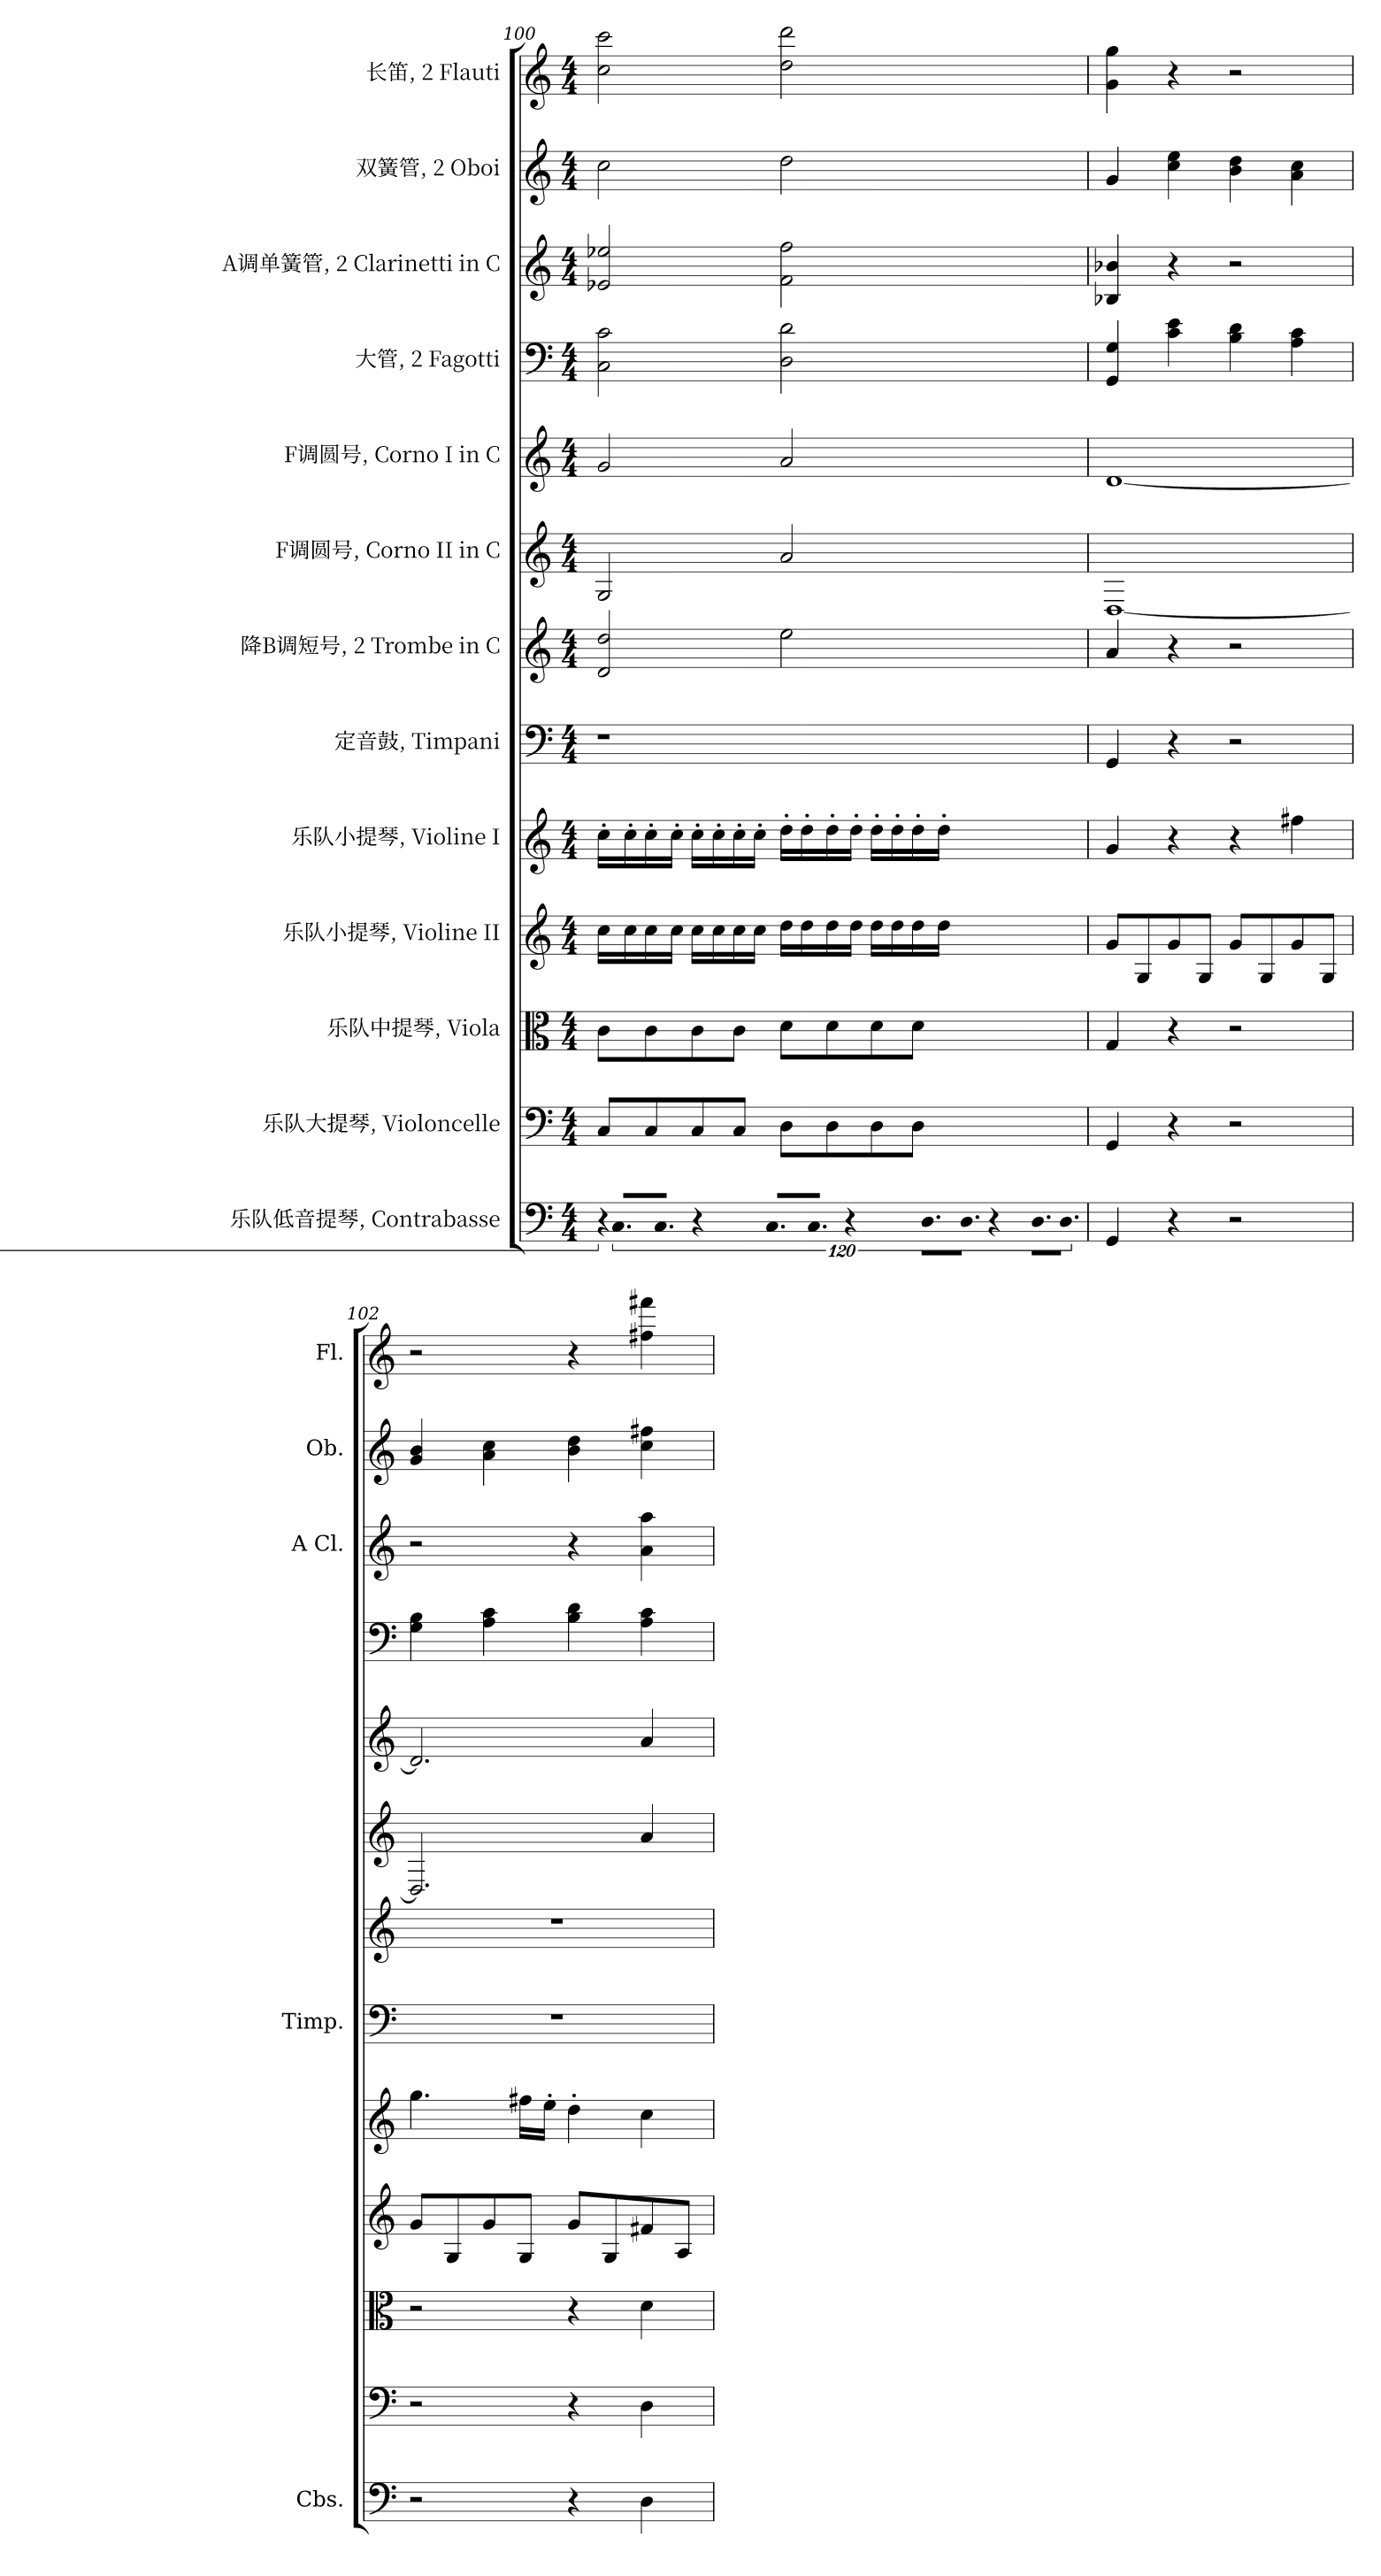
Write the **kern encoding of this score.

**kern	**kern	**kern	**kern	**kern	**kern	**kern	**kern	**kern	**kern	**kern	**kern	**kern
*part13	*part12	*part11	*part10	*part9	*part8	*part7	*part6	*part5	*part4	*part3	*part2	*part1
*staff13	*staff12	*staff11	*staff10	*staff9	*staff8	*staff7	*staff6	*staff5	*staff4	*staff3	*staff2	*staff1
*I"乐队低音提琴, Contrabasse	*I"乐队大提琴, Violoncelle	*I"乐队中提琴, Viola	*I"乐队小提琴, Violine II	*I"乐队小提琴, Violine I	*I"定音鼓, Timpani	*I"降B调短号, 2 Trombe in C	*I"F调圆号, Corno II in C	*I"F调圆号, Corno I in C	*I"大管, 2 Fagotti	*I"A调单簧管, 2 Clarinetti in C	*I"双簧管, 2 Oboi	*I"长笛, 2 Flauti
*I'Cbs.	*	*	*	*	*I'Timp.	*	*	*	*	*I'A Cl.	*I'Ob.	*I'Fl.
!!LO:PB:g=z
*clefF4	*clefF4	*clefC3	*clefG2	*clefG2	*clefF4	*clefG2	*clefG2	*clefG2	*clefF4	*clefG2	*clefG2	*clefG2
*ITrd7c12	*	*	*	*	*	*ITrd1c2	*ITrd4c7	*ITrd4c7	*	*ITrd2c3	*	*
*k[]	*k[]	*k[]	*k[]	*k[]	*k[]	*k[b-e-]	*k[b-]	*k[b-]	*k[]	*k[f#c#g#]	*k[]	*k[]
*M4/4	*M4/4	*M4/4	*M4/4	*M4/4	*M4/4	*M4/4	*M4/4	*M4/4	*M4/4	*M4/4	*M4/4	*M4/4
*MM198	*MM198	*MM198	*MM198	*MM198	*MM198	*MM198	*MM198	*MM198	*MM198	*MM198	*MM198	*MM198
=100	=100	=100	=100	=100	=100	=100	=100	=100	=100	=100	=100	=100
!LO:N:vis=32	!	!	!	!	!	!	!	!	!	!	!	!
640%23r	8C/L	8c\L	16cc\LL	16cc'\LL	1r	2c/ 2cc/	2C/	2c/	2C\ 2c\	2cn/ 2ccn/	2cc\	2cc\ 2ccc\
!LO:N:vis=16.	!	!	!	!	!	!	!	!	!	!	!	!
960%103CC/LL	.	.	.	.	.	.	.	.	.	.	.	.
.	.	.	16cc\	16cc'\	.	.	.	.	.	.	.	.
.	8C/	8c\	16cc\	16cc'\	.	.	.	.	.	.	.	.
!LO:N:vis=16.	!	!	!	!	!	!	!	!	!	!	!	!
960%103CC/JJ	.	.	.	.	.	.	.	.	.	.	.	.
.	.	.	16cc\JJ	16cc'\JJ	.	.	.	.	.	.	.	.
.	8C/	8c\	16cc\LL	16cc'\LL	.	.	.	.	.	.	.	.
!LO:N:vis=32	!	!	!	!	!	!	!	!	!	!	!	!
640%23r	.	.	.	.	.	.	.	.	.	.	.	.
!LO:N:vis=16.	!	!	!	!	!	!	!	!	!	!	!	!
960%103CC/LL	.	.	.	.	.	.	.	.	.	.	.	.
.	.	.	16cc\	16cc'\	.	.	.	.	.	.	.	.
.	8C/J	8c\J	16cc\	16cc'\	.	.	.	.	.	.	.	.
!LO:N:vis=16.	!	!	!	!	!	!	!	!	!	!	!	!
960%103CC/JJ	.	.	.	.	.	.	.	.	.	.	.	.
.	.	.	16cc\JJ	16cc'\JJ	.	.	.	.	.	.	.	.
*	*	*	*	*	*	*	*	*	*	*	*	*MM213
.	8D\L	8d\L	16dd\LL	16dd'\LL	.	2dd\	2d/	2d/	2D\ 2d\	2d\ 2dd\	2dd\	2dd\ 2ddd\
!LO:N:vis=32	!	!	!	!	!	!	!	!	!	!	!	!
640%23r	.	.	.	.	.	.	.	.	.	.	.	.
!LO:N:vis=16.	!	!	!	!	!	!	!	!	!	!	!	!
960%103DD\LL	.	.	.	.	.	.	.	.	.	.	.	.
.	.	.	16dd\	16dd'\	.	.	.	.	.	.	.	.
.	8D\	8d\	16dd\	16dd'\	.	.	.	.	.	.	.	.
!LO:N:vis=16.	!	!	!	!	!	!	!	!	!	!	!	!
960%103DD\JJ	.	.	.	.	.	.	.	.	.	.	.	.
.	.	.	16dd\JJ	16dd'\JJ	.	.	.	.	.	.	.	.
.	8D\	8d\	16dd\LL	16dd'\LL	.	.	.	.	.	.	.	.
!LO:N:vis=32	!	!	!	!	!	!	!	!	!	!	!	!
640%23r	.	.	.	.	.	.	.	.	.	.	.	.
!LO:N:vis=16.	!	!	!	!	!	!	!	!	!	!	!	!
960%103DD\LL	.	.	.	.	.	.	.	.	.	.	.	.
.	.	.	16dd\	16dd'\	.	.	.	.	.	.	.	.
.	8D\J	8d\J	16dd\	16dd'\	.	.	.	.	.	.	.	.
!LO:N:vis=16.	!	!	!	!	!	!	!	!	!	!	!	!
960%103DD\JJ	.	.	.	.	.	.	.	.	.	.	.	.
.	.	.	16dd\JJ	16dd'\JJ	.	.	.	.	.	.	.	.
.	480ryy	480ryy	480ryy	480ryy	480ryy	480ryy	480ryy	480ryy	480ryy	480ryy	480ryy	480ryy
=101	=101	=101	=101	=101	=101	=101	=101	=101	=101	=101	=101	=101
*	*	*	*	*	*	*	*	*	*	*	*	*MM198
4GGG/	4GG/	4G/	8g/L	4g/	4GG/	4g/	[1GG	[1G	4GG/ 4G/	4Gn/ 4gn/	4g/	4g\ 4gg\
.	.	.	8G/	.	.	.	.	.	.	.	.	.
4r	4r	4r	8g/	4r	4r	4r	.	.	4c\ 4e\	4r	4cc\ 4ee\	4r
.	.	.	8G/J	.	.	.	.	.	.	.	.	.
*	*	*	*	*	*	*	*	*	*	*	*	*MM206
2r	2r	2r	8g/L	4r	2r	2r	.	.	4B\ 4d\	2r	4b\ 4dd\	2r
.	.	.	8G/	.	.	.	.	.	.	.	.	.
.	.	.	8g/	4ff#X\	.	.	.	.	4A\ 4c\	.	4a\ 4cc\	.
.	.	.	8G/J	.	.	.	.	.	.	.	.	.
=102	=102	=102	=102	=102	=102	=102	=102	=102	=102	=102	=102	=102
*	*	*	*	*	*	*	*	*	*	*	*	*MM198
2r	2r	2r	8g/L	4.gg\	1r	1r	2.GG/]	2.G/]	4G\ 4B\	2r	4g/ 4b/	2r
.	.	.	8G/	.	.	.	.	.	.	.	.	.
.	.	.	8g/	.	.	.	.	.	4A\ 4c\	.	4a\ 4cc\	.
.	.	.	8G/J	16ff#X\LL	.	.	.	.	.	.	.	.
.	.	.	.	16ee'\JJ	.	.	.	.	.	.	.	.
*	*	*	*	*	*	*	*	*	*	*	*	*MM205
4r	4r	4r	8g/L	4dd'\	.	.	.	.	4B\ 4d\	4r	4b\ 4dd\	4r
.	.	.	8G/	.	.	.	.	.	.	.	.	.
4DD\	4D\	4d\	8f#X/	4cc\	.	.	4d/	4d/	4A\ 4c\	4f#\ 4ff#\	4cc\ 4ff#X\	4ff#X\ 4fff#X\
.	.	.	8A/J	.	.	.	.	.	.	.	.	.
=	=	=	=	=	=	=	=	=	=	=	=	=
*-	*-	*-	*-	*-	*-	*-	*-	*-	*-	*-	*-	*-
